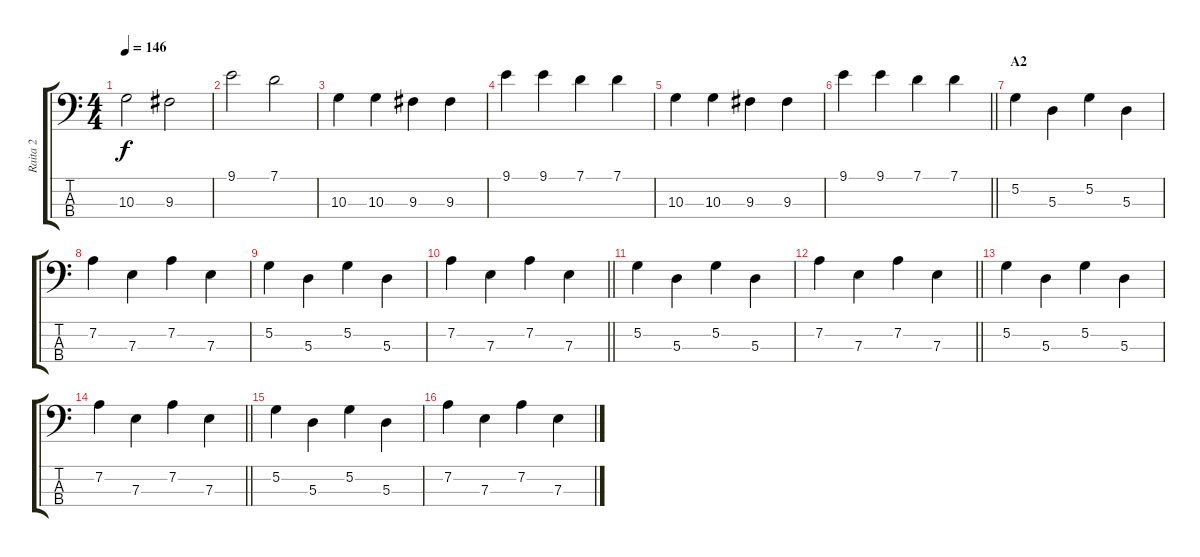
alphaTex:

\track ("Raita 2" "Raita 2") {instrument electricbassfinger}
\staff {score tabs}
\tuning (G2 D2 A1 E1) {hide}
\ts (4 4)
\tempo 146
\clef f4
\ks c
10.3.2{dy f} 9.3.2 |
9.1.2 7.1.2 |
10.3.4 10.3.4 9.3.4 9.3.4 |
9.1.4 9.1.4 7.1.4 7.1.4 |
10.3.4 10.3.4 9.3.4 9.3.4 |
\barLineRight lightlight
9.1.4 9.1.4 7.1.4 7.1.4 |
\section ("" "A2")
5.2.4 5.3.4 5.2.4 5.3.4 |
7.2.4 7.3.4 7.2.4 7.3.4 |
5.2.4 5.3.4 5.2.4 5.3.4 |
\barLineRight lightlight
7.2.4 7.3.4 7.2.4 7.3.4 |
5.2.4 5.3.4 5.2.4 5.3.4 |
\barLineRight lightlight
7.2.4 7.3.4 7.2.4 7.3.4 |
5.2.4 5.3.4 5.2.4 5.3.4 |
\barLineRight lightlight
7.2.4 7.3.4 7.2.4 7.3.4 |
5.2.4 5.3.4 5.2.4 5.3.4 |
7.2.4 7.3.4 7.2.4 7.3.4
